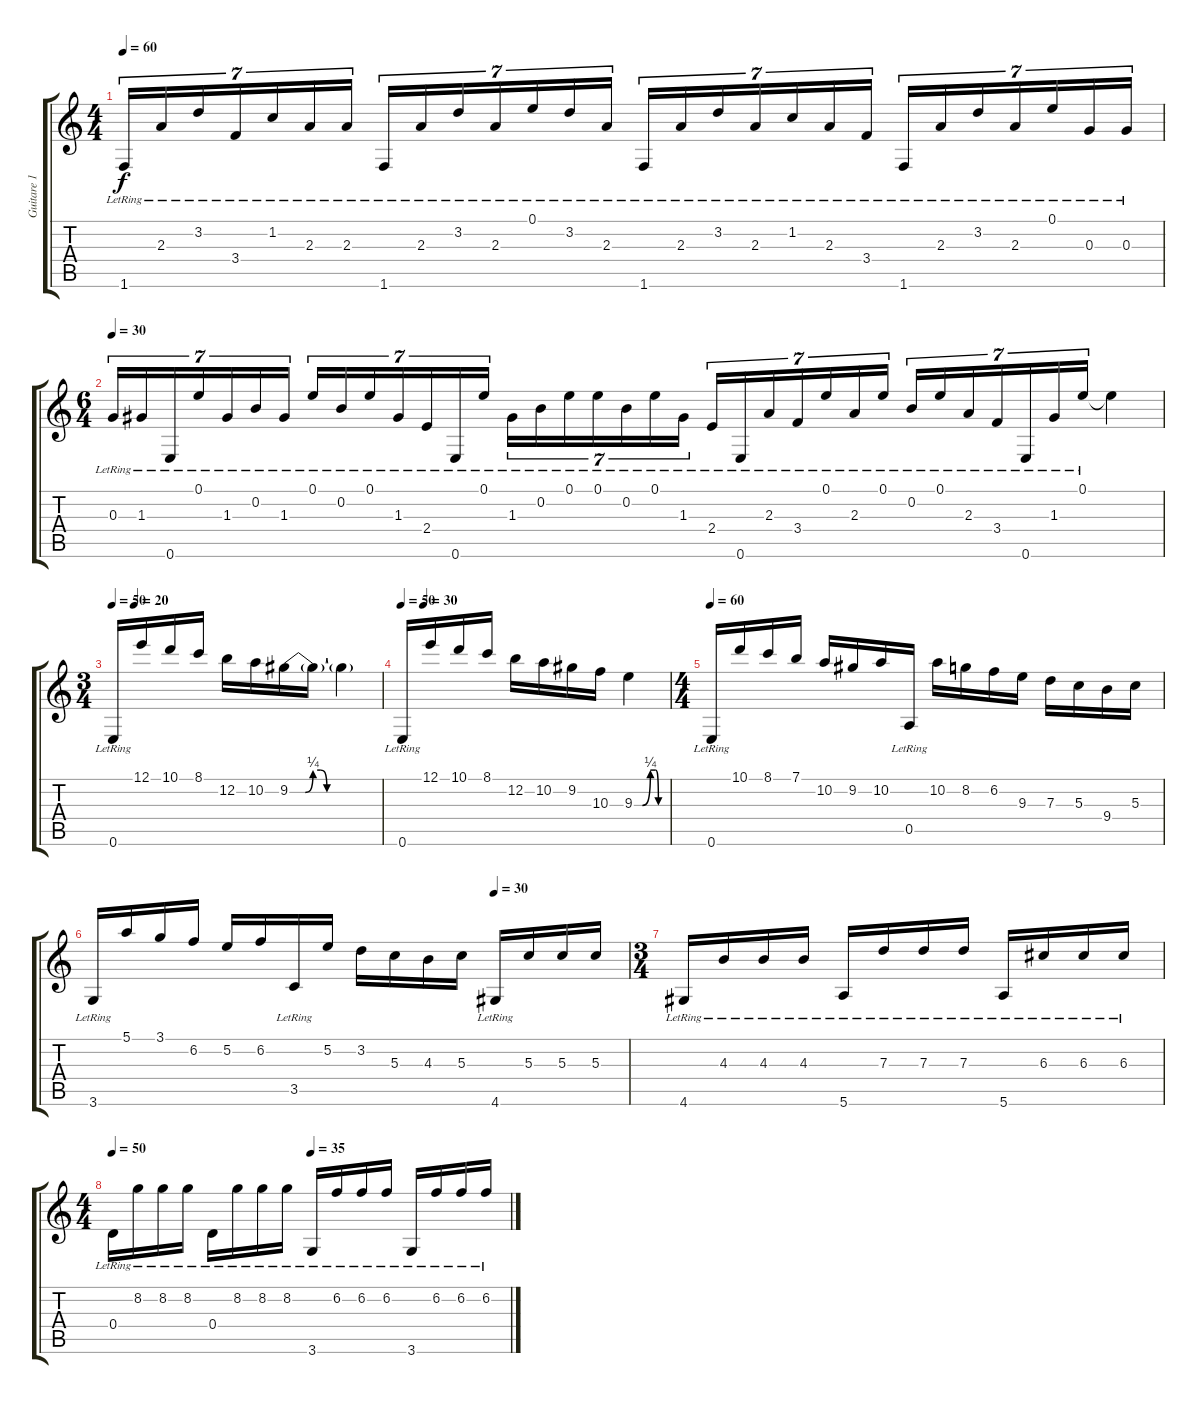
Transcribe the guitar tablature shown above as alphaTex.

\track ("Guitare 1" "Guitare 1") {instrument acousticguitarsteel}
\staff {score tabs}
\tuning (E4 B3 G3 D3 A2 E2) {hide}
\ts (4 4)
\tempo 60
\clef g2
\ks c
1.6{lr}.16{tu (7 4) dy f} 2.3{lr}.16{tu (7 4)} 3.2{lr}.16{tu (7 4)} 3.4{lr}.16{tu (7 4)} 1.2{lr}.16{tu (7 4)} 2.3{lr}.16{tu (7 4)} 2.3{lr}.16{tu (7 4)} 1.6{lr}.16{tu (7 4)} 2.3{lr}.16{tu (7 4)} 3.2{lr}.16{tu (7 4)} 2.3{lr}.16{tu (7 4)} 0.1{lr}.16{tu (7 4)} 3.2{lr}.16{tu (7 4)} 2.3{lr}.16{tu (7 4)} 1.6{lr}.16{tu (7 4)} 2.3{lr}.16{tu (7 4)} 3.2{lr}.16{tu (7 4)} 2.3{lr}.16{tu (7 4)} 1.2{lr}.16{tu (7 4)} 2.3{lr}.16{tu (7 4)} 3.4{lr}.16{tu (7 4)} 1.6{lr}.16{tu (7 4)} 2.3{lr}.16{tu (7 4)} 3.2{lr}.16{tu (7 4)} 2.3{lr}.16{tu (7 4)} 0.1{lr}.16{tu (7 4)} 0.3{lr}.16{tu (7 4)} 0.3{lr}.16{tu (7 4)} |
\ts (6 4)
\tempo 30
0.3{lr}.16{tu (7 4)} 1.3{lr}.16{tu (7 4)} 0.6{lr}.16{tu (7 4)} 0.1{lr}.16{tu (7 4)} 1.3{lr}.16{tu (7 4)} 0.2{lr}.16{tu (7 4)} 1.3{lr}.16{tu (7 4)} 0.1{lr}.16{tu (7 4)} 0.2{lr}.16{tu (7 4)} 0.1{lr}.16{tu (7 4)} 1.3{lr}.16{tu (7 4)} 2.4{lr}.16{tu (7 4)} 0.6{lr}.16{tu (7 4)} 0.1{lr}.16{tu (7 4)} 1.3{lr}.16{tu (7 4)} 0.2{lr}.16{tu (7 4)} 0.1{lr}.16{tu (7 4)} 0.1{lr}.16{tu (7 4)} 0.2{lr}.16{tu (7 4)} 0.1{lr}.16{tu (7 4)} 1.3{lr}.16{tu (7 4)} 2.4{lr}.16{tu (7 4)} 0.6{lr}.16{tu (7 4)} 2.3{lr}.16{tu (7 4)} 3.4{lr}.16{tu (7 4)} 0.1{lr}.16{tu (7 4)} 2.3{lr}.16{tu (7 4)} 0.1{lr}.16{tu (7 4)} 0.2{lr}.16{tu (7 4)} 0.1{lr}.16{tu (7 4)} 2.3{lr}.16{tu (7 4)} 3.4{lr}.16{tu (7 4)} 0.6{lr}.16{tu (7 4)} 1.3{lr}.16{tu (7 4)} 0.1{lr}.16{tu (7 4)} 0.1{t}.4 |
\ts (3 4)
\tempo 50
\tempo (20 0.08333333333333333)
0.6{lr}.16 12.1.16 10.1.16 8.1.16 12.2.16 10.2.16 9.2{be (custom 0 0 10 0 15 1 20 1 24 0 30 0 45 0 60 0)}.16 9.2{t}.16 9.2{t}.4 |
\tempo 50
\tempo (30 0.08333333333333333)
0.6{lr}.16 12.1.16 10.1.16 8.1.16 12.2.16 10.2.16 9.2.16 10.3.16 9.3{be (custom 0 0 15 0 30 1 40 1 45 0 60 0)}.4 |
\ts (4 4)
\tempo 60
0.6{lr}.16 10.1.16 8.1.16 7.1.16 10.2.16 9.2.16 10.2.16 0.5{lr}.16 10.2.16 8.2.16 6.2.16 9.3.16 7.3.16 5.3.16 9.4.16 5.3.16 |
\tempo (30 0.75)
3.6{lr}.16 5.1.16 3.1.16 6.2.16 5.2.16 6.2.16 3.5{lr}.16 5.2.16 3.2.16 5.3.16 4.3.16 5.3.16 4.6{lr}.16 5.3.16 5.3.16 5.3.16 |
\ts (3 4)
4.6{lr}.16 4.3{lr}.16 4.3{lr}.16 4.3{lr}.16 5.6{lr}.16 7.3{lr}.16 7.3{lr}.16 7.3{lr}.16 5.6{lr}.16 6.3{lr}.16 6.3{lr}.16 6.3{lr}.16 |
\ts (4 4)
\tempo 50
\tempo (35 0.5)
0.4{lr}.16 8.2{lr}.16 8.2{lr}.16 8.2{lr}.16 0.4{lr}.16 8.2{lr}.16 8.2{lr}.16 8.2{lr}.16 3.6{lr}.16 6.2{lr}.16 6.2{lr}.16 6.2{lr}.16 3.6{lr}.16 6.2{lr}.16 6.2{lr}.16 6.2{lr}.16
